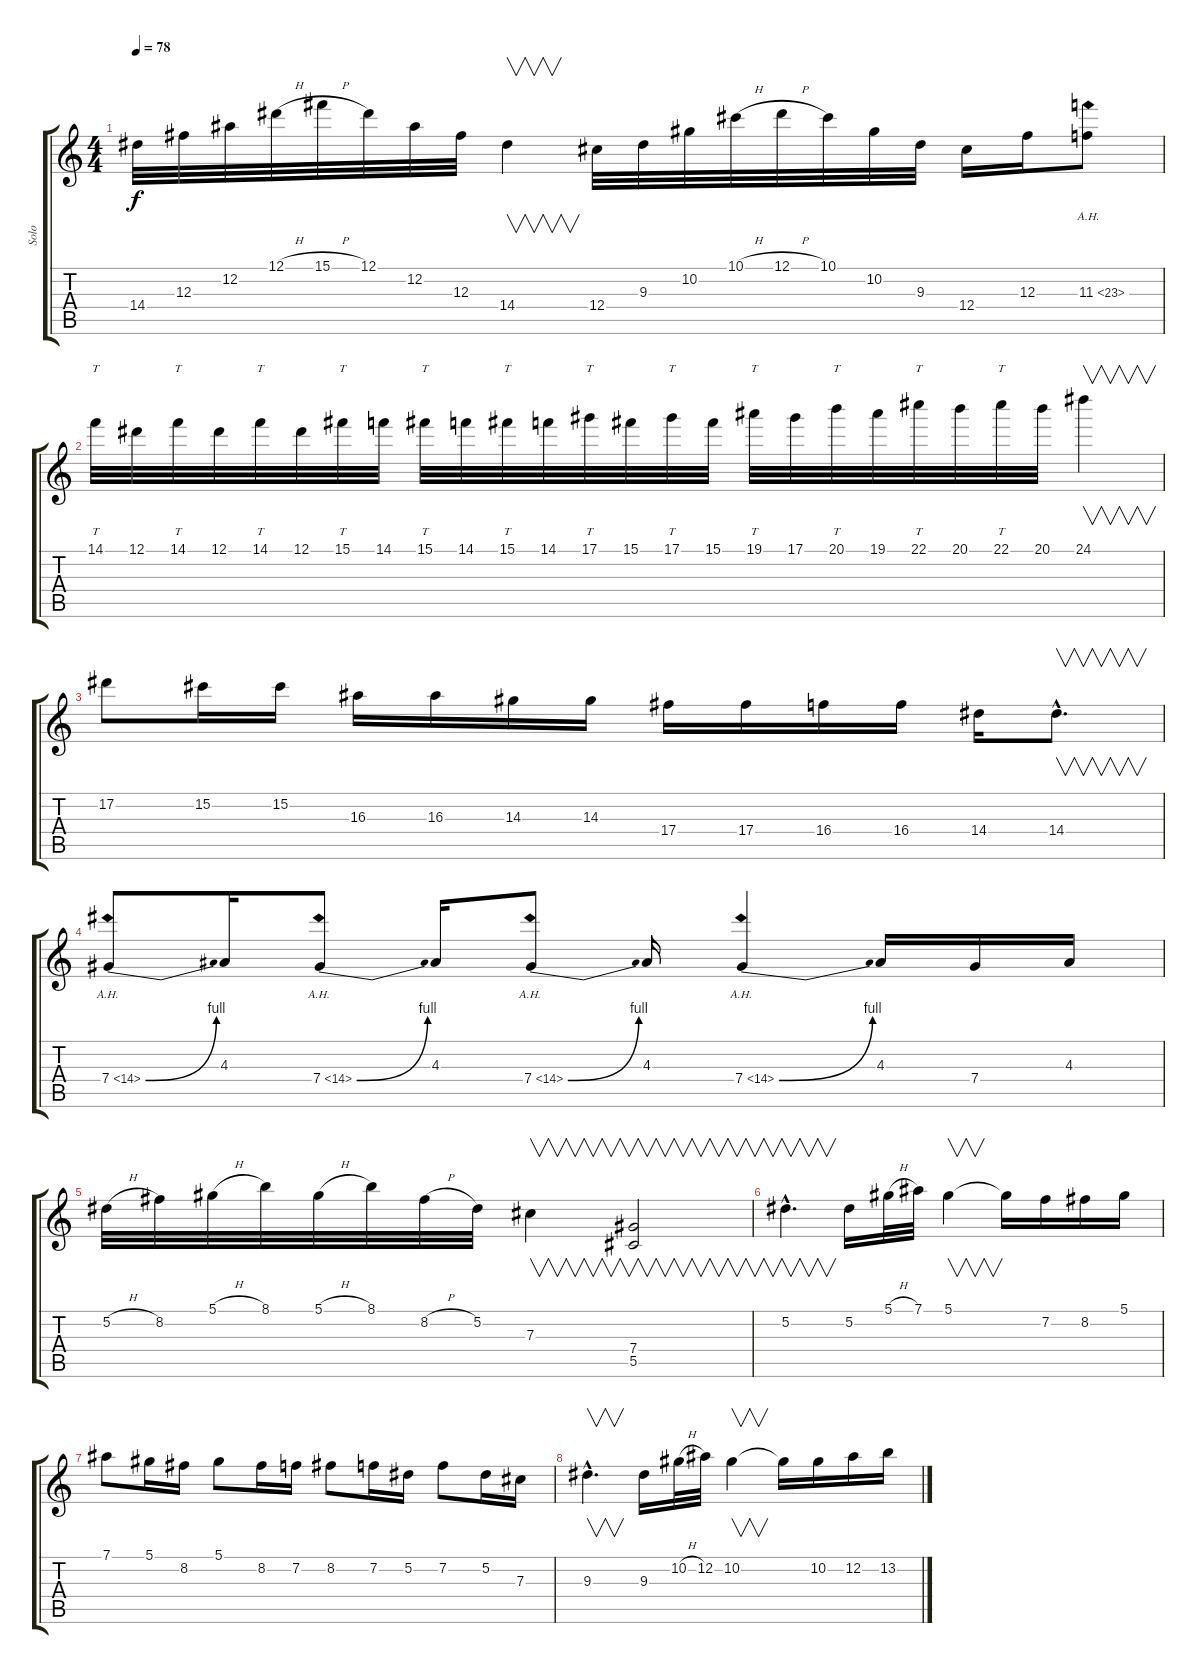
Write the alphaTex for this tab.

\track ("Solo" "Solo") {instrument overdrivenguitar}
\staff {score tabs}
\tuning (Eb4 Bb3 Gb3 Db3 Ab2 Eb2) {hide}
\ts (4 4)
\tempo 78
\clef g2
\ks c
14.4.32{dy f} 12.3.32 12.2.32 12.1{h}.32 15.1{h}.32 12.1.32 12.2.32 12.3.32 14.4.4{v} 12.4.32 9.3.32 10.2.32 10.1{h}.32 12.1{h}.32 10.1.32 10.2.32 9.3.32 12.4.16 12.3.16 11.3{ah 12}.8 |
14.1.32{tt} 12.1.32 14.1.32{tt} 12.1.32 14.1.32{tt} 12.1.32 15.1.32{tt} 14.1.32 15.1.32{tt} 14.1.32 15.1.32{tt} 14.1.32 17.1.32{tt} 15.1.32 17.1.32{tt} 15.1.32 19.1.32{tt} 17.1.32 20.1.32{tt} 19.1.32 22.1.32{tt} 20.1.32 22.1.32{tt} 20.1.32 24.1.4{v} |
17.2.8 15.2.16 15.2.16 16.3.16 16.3.16 14.3.16 14.3.16 17.4.16 17.4.16 16.4.16 16.4.16 14.4.16 14.4{hac}.8{v d} |
7.4{be (bend 0 0 60 4) ah 7}.8 4.3.16 7.4{be (bend 0 0 60 4) ah 7}.8 4.3.16 7.4{be (bend 0 0 60 4) ah 7}.8 4.3.16 7.4{be (bend 0 0 60 4) ah 7}.4 4.3.16 7.4.16 4.3.16 |
5.2{h}.32 8.2.32 5.1{h}.32 8.1.32 5.1{h}.32 8.1.32 8.2{h}.32 5.2.32 7.3.4{v} (7.4 5.5).2{v} |
5.2{hac}.4{v d} 5.2.16 5.1{h}.32 7.1.32 5.1.4{v} 5.1{t}.16 7.2.16 8.2.16 5.1.16 |
7.1.8 5.1.16 8.2.16 5.1.8 8.2.16 7.2.16 8.2.8 7.2.16 5.2.16 7.2.8 5.2.16 7.3.16 |
9.3{hac}.4{v d} 9.3.16 10.2{h}.32 12.2.32 10.2.4{v} 10.2{t}.16 10.2.16 12.2.16 13.2.16
